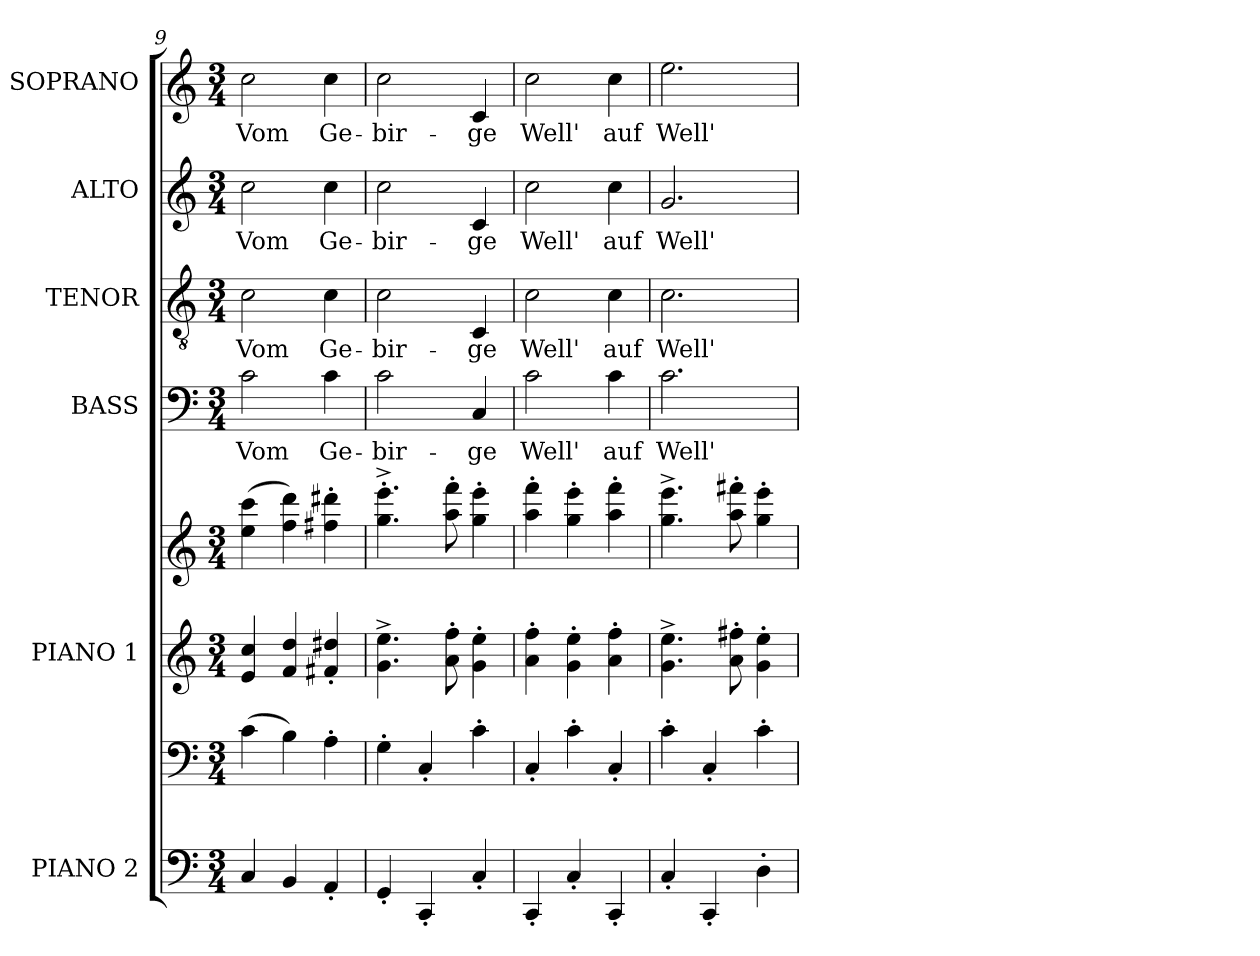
**kern	**kern	**kern	**kern	**kern	**text	**kern	**text	**kern	**text	**kern	**text
*part6	*part6	*part5	*part5	*part4	*part4	*part3	*part3	*part2	*part2	*part1	*part1
*staff8	*staff7	*staff6	*staff5	*staff4	*staff4	*staff3	*staff3	*staff2	*staff2	*staff1	*staff1
*I"PIANO 2	*	*I"PIANO 1	*	*I"BASS	*	*I"TENOR	*	*I"ALTO	*	*I"SOPRANO	*
*I'Pno.	*	*I'Pno.	*	*I'B.	*	*I'T.	*	*I'A.	*	*I'S.	*
!!LO:PB:g=z
*clefF4	*clefF4	*clefG2	*clefG2	*clefF4	*	*clefGv2	*	*clefG2	*	*clefG2	*
*	*	*	*	*	*	*ITrd7c12	*	*	*	*	*
*k[]	*k[]	*k[]	*k[]	*k[]	*	*k[]	*	*k[]	*	*k[]	*
*C:	*C:	*C:	*C:	*C:	*	*C:	*	*C:	*	*C:	*
*M3/4	*M3/4	*M3/4	*M3/4	*M3/4	*	*M3/4	*	*M3/4	*	*M3/4	*
=9	=9	=9	=9	=9	=9	=9	=9	=9	=9	=9	=9
!	!	!	!	!	!LO:LY:b:color=#000000	!	!	!	!	!	!
!	!	!	!	!	!	!	!LO:LY:b:color=#000000	!	!	!	!
!	!	!	!	!	!	!	!	!	!LO:LY:b:color=#000000	!	!
!	!	!	!	!	!	!	!	!	!	!	!LO:LY:b:color=#000000
4Ci/	(4ci\	4ei/ 4cci	(4eei\ 4ccci	2ci\	Vom	2Ci\	Vom	2cci\	Vom	2cci\	Vom
4BBi/	4Bi\)	4fi/ 4ddi	4ffi\ 4dddi)	.	.	.	.	.	.	.	.
!	!	!	!	!	!LO:LY:b:color=#000000	!	!	!	!	!	!
!	!	!	!	!	!	!	!LO:LY:b:color=#000000	!	!	!	!
!	!	!	!	!	!	!	!	!	!LO:LY:b:color=#000000	!	!
!	!	!	!	!	!	!	!	!	!	!	!LO:LY:b:color=#000000
4AA'i/	4A'i\	4f#Xi/' 4dd#Xi'	4ff#Xi\' 4ddd#Xi'	4ci\	Ge-	4Ci\	Ge-	4cci\	Ge-	4cci\	Ge-
=10	=10	=10	=10	=10	=10	=10	=10	=10	=10	=10	=10
!	!	!	!	!	!LO:LY:b:color=#000000	!	!	!	!	!	!
!	!	!	!	!	!	!	!LO:LY:b:color=#000000	!	!	!	!
!	!	!	!	!	!	!	!	!	!LO:LY:b:color=#000000	!	!
!	!	!	!	!	!	!	!	!	!	!	!LO:LY:b:color=#000000
4GG'i/	4G'i\	4.gi\^ 4.eei^	4.ggi\'^ 4.eeei'^	2ci\	-bir-	2Ci\	-bir-	2cci\	-bir-	2cci\	-bir-
4CC'i/	4C'i/	.	.	.	.	.	.	.	.	.	.
.	.	8ai\' 8ffi'	8aai\' 8fffi'	.	.	.	.	.	.	.	.
!	!	!	!	!	!LO:LY:b:color=#000000	!	!	!	!	!	!
!	!	!	!	!	!	!	!LO:LY:b:color=#000000	!	!	!	!
!	!	!	!	!	!	!	!	!	!LO:LY:b:color=#000000	!	!
!	!	!	!	!	!	!	!	!	!	!	!LO:LY:b:color=#000000
4C'i/	4c'i\	4gi\' 4eei'	4ggi\' 4eeei'	4Ci/	-ge	4CCi/	-ge	4ci/	-ge	4ci/	-ge
=11	=11	=11	=11	=11	=11	=11	=11	=11	=11	=11	=11
!	!	!	!	!	!LO:LY:b:color=#000000	!	!	!	!	!	!
!	!	!	!	!	!	!	!LO:LY:b:color=#000000	!	!	!	!
!	!	!	!	!	!	!	!	!	!LO:LY:b:color=#000000	!	!
!	!	!	!	!	!	!	!	!	!	!	!LO:LY:b:color=#000000
4CC'i/	4C'i/	4ai\' 4ffi'	4aai\' 4fffi'	2ci\	Well'	2Ci\	Well'	2cci\	Well'	2cci\	Well'
4C'i/	4c'i\	4gi\' 4eei'	4ggi\' 4eeei'	.	.	.	.	.	.	.	.
!	!	!	!	!	!LO:LY:b:color=#000000	!	!	!	!	!	!
!	!	!	!	!	!	!	!LO:LY:b:color=#000000	!	!	!	!
!	!	!	!	!	!	!	!	!	!LO:LY:b:color=#000000	!	!
!	!	!	!	!	!	!	!	!	!	!	!LO:LY:b:color=#000000
4CC'i/	4C'i/	4ai\' 4ffi'	4aai\' 4fffi'	4ci\	auf	4Ci\	auf	4cci\	auf	4cci\	auf
=12	=12	=12	=12	=12	=12	=12	=12	=12	=12	=12	=12
!	!	!	!	!	!LO:LY:b:color=#000000	!	!	!	!	!	!
!	!	!	!	!	!	!	!LO:LY:b:color=#000000	!	!	!	!
!	!	!	!	!	!	!	!	!	!LO:LY:b:color=#000000	!	!
!	!	!	!	!	!	!	!	!	!	!	!LO:LY:b:color=#000000
4C'i/	4c'i\	4.gi\^ 4.eei^	4.ggi\^ 4.eeei^	2.ci\	Well'	2.Ci\	Well'	2.gi/	Well'	2.eei\	Well'
4CC'i/	4C'i/	.	.	.	.	.	.	.	.	.	.
.	.	8ai\' 8ff#Xi'	8aai\' 8fff#Xi'	.	.	.	.	.	.	.	.
4D'i\	4c'i\	4gi\' 4eei'	4ggi\' 4eeei'	.	.	.	.	.	.	.	.
=	=	=	=	=	=	=	=	=	=	=	=
*-	*-	*-	*-	*-	*-	*-	*-	*-	*-	*-	*-
